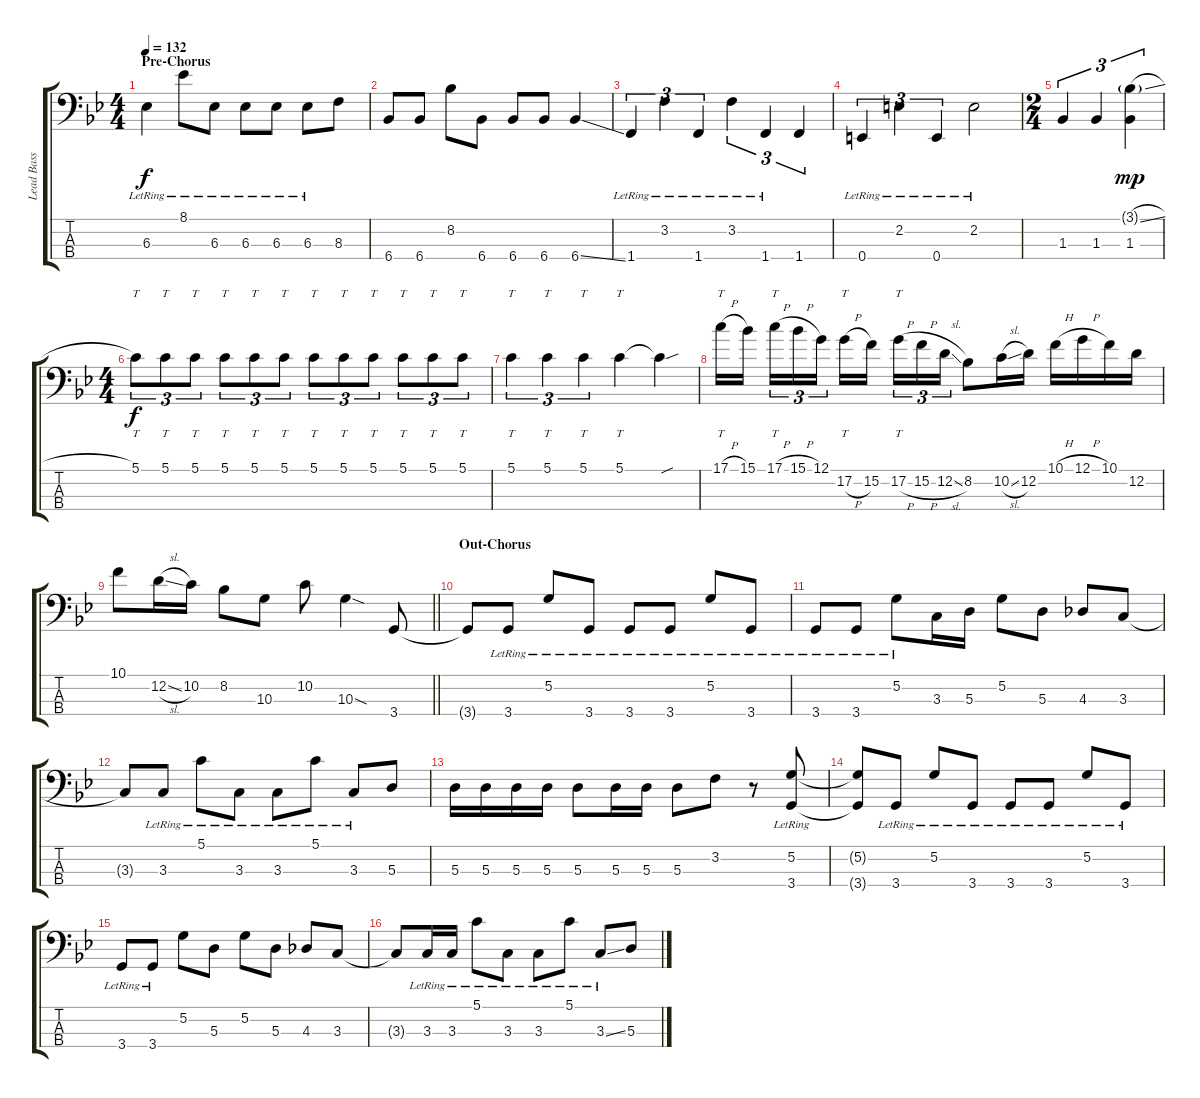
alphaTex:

\track ("Lead Bass" "Lead Bass") {instrument electricbassfinger}
\staff {score tabs}
\tuning (G2 D2 A1 E1) {hide}
\ts (4 4)
\section ("" "Pre-Chorus")
\tempo 132
\clef f4
\ks bb
6.3{lr}.4{dy f} 8.1{lr}.8 6.3{lr}.8 6.3{lr}.8 6.3{lr}.8 6.3{lr}.8 8.3.8 |
6.4.8 6.4.8 8.2.8 6.4.8 6.4.8 6.4.8 6.4{ss}.4 |
1.4{lr}.4{tu (3 2)} 3.2{lr}.4{tu (3 2)} 1.4{lr}.4{tu (3 2)} 3.2{lr}.4{tu (3 2)} 1.4{lr}.4{tu (3 2)} 1.4.4{tu (3 2)} |
0.4{lr}.4{tu (3 2)} 2.2{lr}.4{tu (3 2)} 0.4{lr}.4{tu (3 2)} 2.2{lr}.2 |
\ts (2 4)
1.3.4{tu (3 2)} 1.3.4{tu (3 2)} (3.1{sl g} 1.3).4{tu (3 2) dy mp} |
\ts (4 4)
5.1.8{tt tu (3 2) dy f} 5.1.8{tt tu (3 2)} 5.1.8{tt tu (3 2)} 5.1.8{tt tu (3 2)} 5.1.8{tt tu (3 2)} 5.1.8{tt tu (3 2)} 5.1.8{tt tu (3 2)} 5.1.8{tt tu (3 2)} 5.1.8{tt tu (3 2)} 5.1.8{tt tu (3 2)} 5.1.8{tt tu (3 2)} 5.1.8{tt tu (3 2)} |
5.1.4{tt tu (3 2)} 5.1.4{tt tu (3 2)} 5.1.4{tt tu (3 2)} 5.1.4{tt} 5.1{sou t}.4 |
17.1{h}.16{tt} 15.1.16 17.1{h}.16{tt tu (3 2)} 15.1{h}.16{tu (3 2)} 12.1.16{tu (3 2)} 17.2{h}.16{tt} 15.2.16 17.2{h}.16{tt tu (3 2)} 15.2{h}.16{tu (3 2)} 12.2{sl}.16{tu (3 2)} 8.2.8 10.2{sl}.16 12.2.16 10.1{h}.16 12.1{h}.16 10.1.16 12.2.16 |
\barLineRight lightlight
10.1.8 12.2{sl}.16 10.2.16 8.2.8 10.3.8 10.2.8 10.3{sod}.4 3.4.8 |
\section ("" "Out-Chorus")
3.4{t}.8 3.4{lr}.8 5.2{lr}.8 3.4{lr}.8 3.4{lr}.8 3.4{lr}.8 5.2{lr}.8 3.4{lr}.8 |
3.4{lr}.8 3.4{lr}.8 5.2{lr}.8 3.3.16 5.3.16 5.2.8 5.3.8 4.3.8 3.3.8 |
3.3{t}.8 3.3{lr}.8 5.1{lr}.8 3.3{lr}.8 3.3{lr}.8 5.1{lr}.8 3.3{lr}.8 5.3.8 |
5.3.16 5.3.16 5.3.16 5.3.16 5.3.8 5.3.16 5.3.16 5.3.8 3.2.8 r.8 (5.2{lr} 3.4{lr}).8 |
(5.2{t} 3.4{t}).8 3.4{lr}.8 5.2{lr}.8 3.4{lr}.8 3.4{lr}.8 3.4{lr}.8 5.2{lr}.8 3.4{lr}.8 |
3.4{lr}.8 3.4{lr}.8 5.2.8 5.3.8 5.2.8 5.3.8 4.3.8 3.3.8 |
3.3{t}.8 3.3{lr}.16 3.3{lr}.16 5.1{lr}.8 3.3{lr}.8 3.3{lr}.8 5.1{lr}.8 3.3{ss lr}.8 5.3.8
